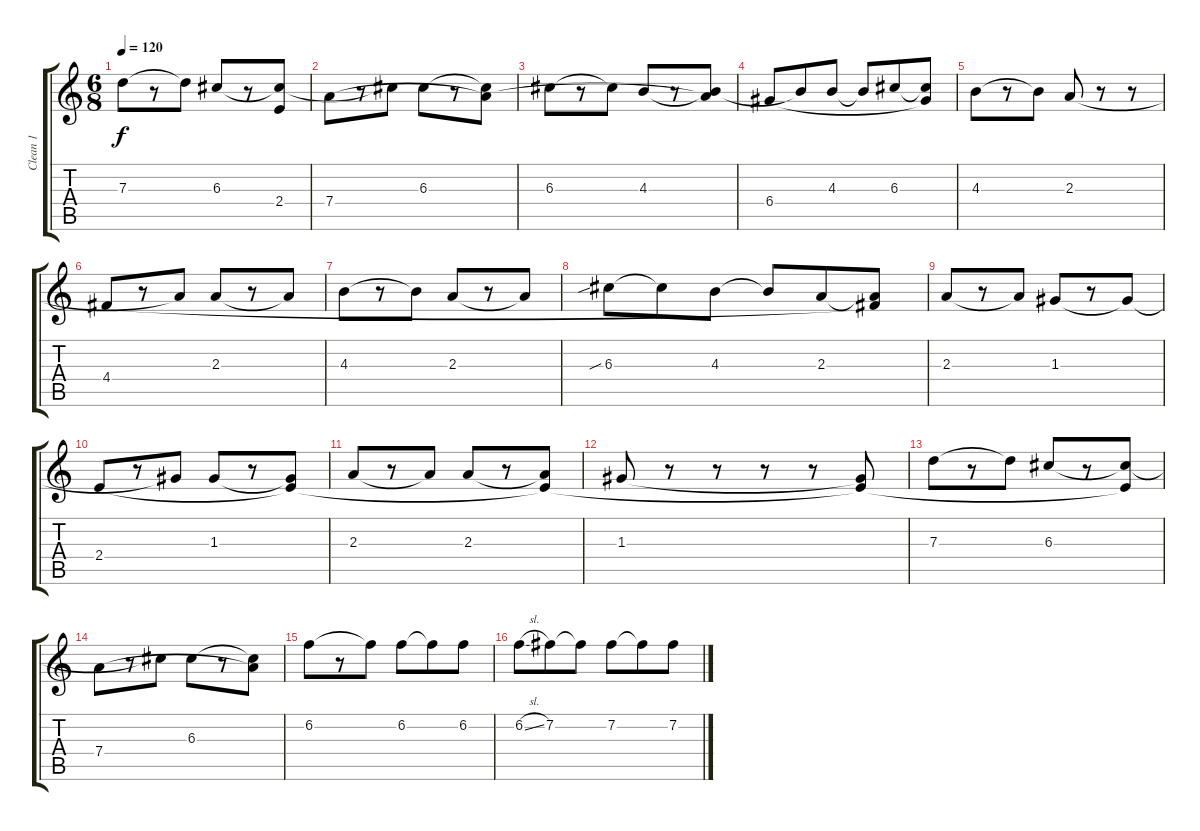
\track ("Clean 1" "Clean 1") {instrument electricguitarclean}
\staff {score tabs}
\tuning (E4 B3 G3 D3 A2 D2) {hide}
\ts (6 8)
\tempo 120
\clef g2
\ks c
7.3.8{dy f} r.8 7.3{t}.8 6.3.8 r.8 (6.3{t} 2.4{t}).8 |
7.4.8 r.8 6.3{t}.8 6.3.8 r.8 (6.3{t} 7.4{t}).8 |
6.3.8 r.8 6.3{t}.8 4.3.8 r.8 (4.3{t} 7.4{t}).8 |
6.4.8 4.3{t}.8 4.3.8 4.3{t}.8 6.3.8 (6.3{t} 6.4{t}).8 |
4.3.8 r.8 4.3{t}.8 2.3.8 r.8 r.8 |
4.4.8 r.8 2.3{t}.8 2.3.8 r.8 2.3{t}.8 |
4.3.8 r.8 4.3{t}.8 2.3.8 r.8 2.3{t}.8 |
6.3{sib}.8 6.3{t}.8 4.3.8 4.3{t}.8 2.3.8 (2.3{t} 4.4{t}).8 |
2.3.8 r.8 2.3{t}.8 1.3.8 r.8 1.3{t}.8 |
2.4.8 r.8 1.3{t}.8 1.3.8 r.8 (1.3{t} 2.4{t}).8 |
2.3.8 r.8 2.3{t}.8 2.3.8 r.8 (2.3{t} 2.4{t}).8 |
1.3.8 r.8 r.8 r.8 r.8 (1.3{t} 2.4{t}).8 |
7.3.8 r.8 7.3{t}.8 6.3.8 r.8 (6.3{t} 2.4{t}).8 |
7.4.8 r.8 6.3{t}.8 6.3.8 r.8 (6.3{t} 7.4{t}).8 |
6.2.8 r.8 6.2{t}.8 6.2.8 6.2{t}.8 6.2.8 |
6.2{sl}.8 7.2.8 7.2{t}.8 7.2.8 7.2{t}.8 7.2.8
